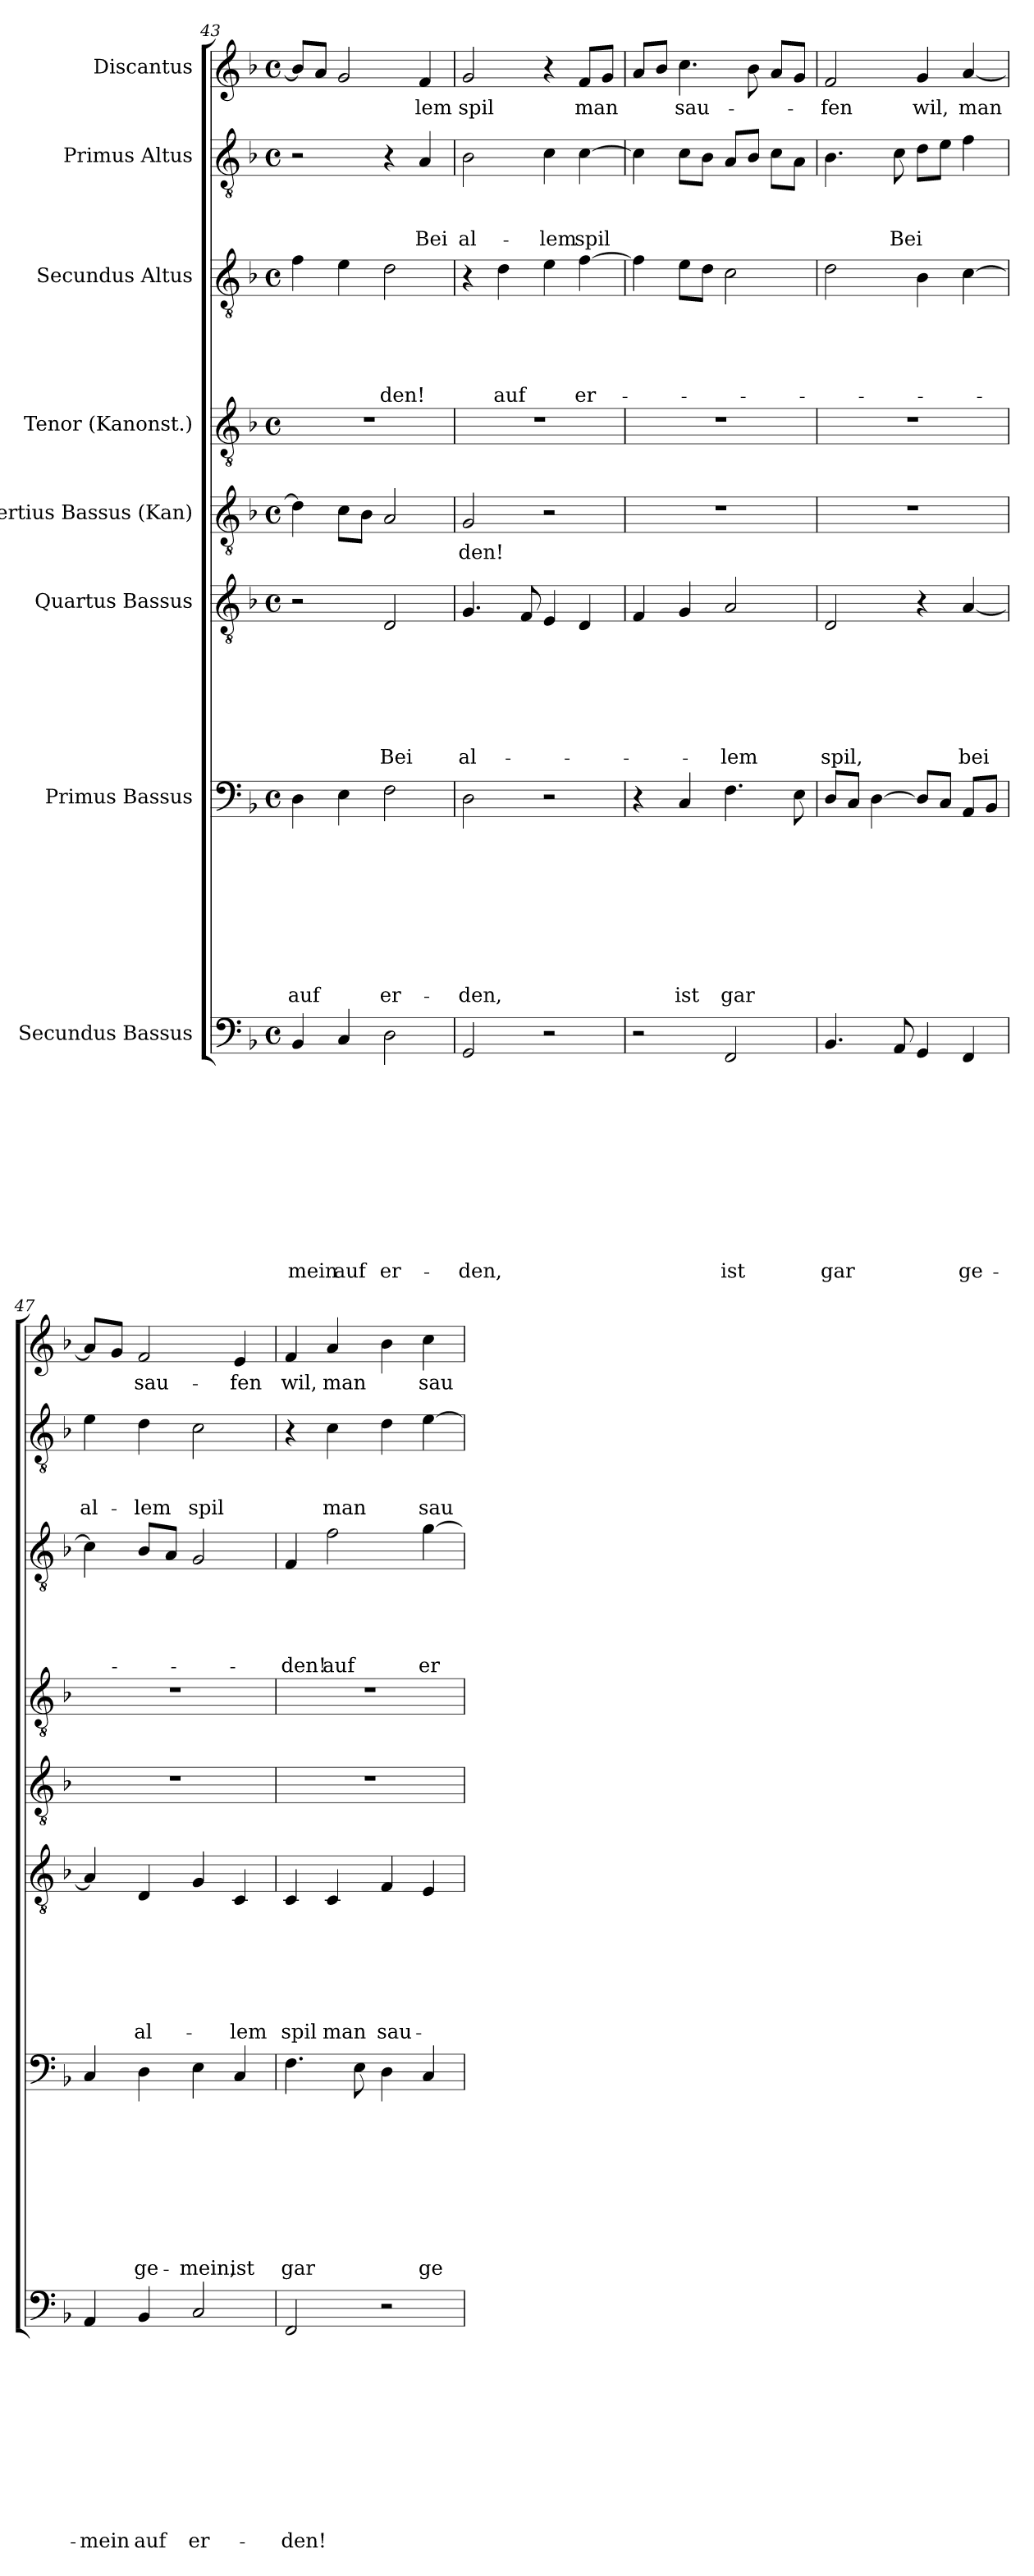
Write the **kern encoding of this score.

**kern	**text	**text	**text	**text	**text	**text	**text	**text	**text	**text	**text	**kern	**text	**text	**text	**text	**text	**text	**text	**text	**text	**kern	**text	**text	**text	**text	**text	**text	**text	**kern	**text	**kern	**kern	**text	**text	**text	**text	**text	**kern	**text	**text	**text	**kern	**text
*part8	*part8	*part8	*part8	*part8	*part8	*part8	*part8	*part8	*part8	*part8	*part8	*part7	*part7	*part7	*part7	*part7	*part7	*part7	*part7	*part7	*part7	*part6	*part6	*part6	*part6	*part6	*part6	*part6	*part6	*part5	*part5	*part4	*part3	*part3	*part3	*part3	*part3	*part3	*part2	*part2	*part2	*part2	*part1	*part1
*staff8	*staff8	*staff8	*staff8	*staff8	*staff8	*staff8	*staff8	*staff8	*staff8	*staff8	*staff8	*staff7	*staff7	*staff7	*staff7	*staff7	*staff7	*staff7	*staff7	*staff7	*staff7	*staff6	*staff6	*staff6	*staff6	*staff6	*staff6	*staff6	*staff6	*staff5	*staff5	*staff4	*staff3	*staff3	*staff3	*staff3	*staff3	*staff3	*staff2	*staff2	*staff2	*staff2	*staff1	*staff1
*I"Secundus Bassus	*	*	*	*	*	*	*	*	*	*	*	*I"Primus Bassus	*	*	*	*	*	*	*	*	*	*I"Quartus Bassus	*	*	*	*	*	*	*	*I"Tertius Bassus (Kan)	*	*I"Tenor (Kanonst.)	*I"Secundus Altus	*	*	*	*	*	*I"Primus Altus	*	*	*	*I"Discantus	*
*clefF4	*	*	*	*	*	*	*	*	*	*	*	*clefF4	*	*	*	*	*	*	*	*	*	*clefGv2	*	*	*	*	*	*	*	*clefGv2	*	*clefGv2	*clefGv2	*	*	*	*	*	*clefGv2	*	*	*	*clefG2	*
*k[b-]	*	*	*	*	*	*	*	*	*	*	*	*k[b-]	*	*	*	*	*	*	*	*	*	*k[b-]	*	*	*	*	*	*	*	*k[b-]	*	*k[b-]	*k[b-]	*	*	*	*	*	*k[b-]	*	*	*	*k[b-]	*
*F:	*	*	*	*	*	*	*	*	*	*	*	*F:	*	*	*	*	*	*	*	*	*	*F:	*	*	*	*	*	*	*	*F:	*	*F:	*F:	*	*	*	*	*	*F:	*	*	*	*F:	*
*M4/4	*	*	*	*	*	*	*	*	*	*	*	*M4/4	*	*	*	*	*	*	*	*	*	*M4/4	*	*	*	*	*	*	*	*M4/4	*	*M4/4	*M4/4	*	*	*	*	*	*M4/4	*	*	*	*M4/4	*
*met(c)	*	*	*	*	*	*	*	*	*	*	*	*met(c)	*	*	*	*	*	*	*	*	*	*met(c)	*	*	*	*	*	*	*	*met(c)	*	*met(c)	*met(c)	*	*	*	*	*	*met(c)	*	*	*	*met(c)	*
=43	=43	=43	=43	=43	=43	=43	=43	=43	=43	=43	=43	=43	=43	=43	=43	=43	=43	=43	=43	=43	=43	=43	=43	=43	=43	=43	=43	=43	=43	=43	=43	=43	=43	=43	=43	=43	=43	=43	=43	=43	=43	=43	=43	=43
!	!	!	!	!	!	!	!	!	!	!	!LO:LY:b	!	!	!	!	!	!	!	!	!	!LO:LY:b	!	!	!	!	!	!	!	!	!	!	!	!	!	!	!	!	!	!	!	!	!	!	!
4BB-/	.	.	.	.	.	.	.	.	.	.	-mein	4D\	.	.	.	.	.	.	.	.	auf	2r	.	.	.	.	.	.	.	4d\]	.	1r	4f\	.	.	.	.	.	2r	.	.	.	8b-/L]	.
.	.	.	.	.	.	.	.	.	.	.	.	.	.	.	.	.	.	.	.	.	.	.	.	.	.	.	.	.	.	.	.	.	.	.	.	.	.	.	.	.	.	.	8a/J	.
!	!	!	!	!	!	!	!	!	!	!	!LO:LY:b	!	!	!	!	!	!	!	!	!	!	!	!	!	!	!	!	!	!	!	!	!	!	!	!	!	!	!	!	!	!	!	!	!
4C/	.	.	.	.	.	.	.	.	.	.	auf	4E\	.	.	.	.	.	.	.	.	.	.	.	.	.	.	.	.	.	8c\L	.	.	4e\	.	.	.	.	.	.	.	.	.	2g/	.
.	.	.	.	.	.	.	.	.	.	.	.	.	.	.	.	.	.	.	.	.	.	.	.	.	.	.	.	.	.	8B-\J	.	.	.	.	.	.	.	.	.	.	.	.	.	.
!	!	!	!	!	!	!	!	!	!	!	!LO:LY:b	!	!	!	!	!	!	!	!	!	!LO:LY:b	!	!	!	!	!	!	!	!LO:LY:b	!	!	!	!	!	!	!	!	!LO:LY:b	!	!	!	!	!	!
2D\	.	.	.	.	.	.	.	.	.	.	er-	2F\	.	.	.	.	.	.	.	.	er-	2D/	.	.	.	.	.	.	Bei	2A/	.	.	2d\	.	.	.	.	-den!	4r	.	.	.	.	.
!	!	!	!	!	!	!	!	!	!	!	!	!	!	!	!	!	!	!	!	!	!	!	!	!	!	!	!	!	!	!	!	!	!	!	!	!	!	!	!	!	!	!LO:LY:b	!	!LO:LY:b
.	.	.	.	.	.	.	.	.	.	.	.	.	.	.	.	.	.	.	.	.	.	.	.	.	.	.	.	.	.	.	.	.	.	.	.	.	.	.	4A/	.	.	Bei	4f/	-lem
=44	=44	=44	=44	=44	=44	=44	=44	=44	=44	=44	=44	=44	=44	=44	=44	=44	=44	=44	=44	=44	=44	=44	=44	=44	=44	=44	=44	=44	=44	=44	=44	=44	=44	=44	=44	=44	=44	=44	=44	=44	=44	=44	=44	=44
!	!	!	!	!	!	!	!	!	!	!	!LO:LY:b	!	!	!	!	!	!	!	!	!	!LO:LY:b	!	!	!	!	!	!	!	!LO:LY:b	!	!LO:LY:b	!	!	!	!	!	!	!	!	!	!	!LO:LY:b	!	!LO:LY:b
2GG/	.	.	.	.	.	.	.	.	.	.	-den,	2D\	.	.	.	.	.	.	.	.	-den,	4.G/	.	.	.	.	.	.	al-	2G/	-den!	1r	4r	.	.	.	.	.	2B-\	.	.	al-	2g/	spil
!	!	!	!	!	!	!	!	!	!	!	!	!	!	!	!	!	!	!	!	!	!	!	!	!	!	!	!	!	!	!	!	!	!	!	!	!	!	!LO:LY:b	!	!	!	!	!	!
.	.	.	.	.	.	.	.	.	.	.	.	.	.	.	.	.	.	.	.	.	.	.	.	.	.	.	.	.	.	.	.	.	4d\	.	.	.	.	auf	.	.	.	.	.	.
.	.	.	.	.	.	.	.	.	.	.	.	.	.	.	.	.	.	.	.	.	.	8F/	.	.	.	.	.	.	.	.	.	.	.	.	.	.	.	.	.	.	.	.	.	.
!	!	!	!	!	!	!	!	!	!	!	!	!	!	!	!	!	!	!	!	!	!	!	!	!	!	!	!	!	!	!	!	!	!	!	!	!	!	!	!	!	!	!LO:LY:b	!	!
2r	.	.	.	.	.	.	.	.	.	.	.	2r	.	.	.	.	.	.	.	.	.	4E/	.	.	.	.	.	.	.	2r	.	.	4e\	.	.	.	.	.	4c\	.	.	-lem	4r	.
!	!	!	!	!	!	!	!	!	!	!	!	!	!	!	!	!	!	!	!	!	!	!	!	!	!	!	!	!	!	!	!	!	!	!	!	!	!	!LO:LY:b	!	!	!	!LO:LY:b	!	!LO:LY:b
.	.	.	.	.	.	.	.	.	.	.	.	.	.	.	.	.	.	.	.	.	.	4D/	.	.	.	.	.	.	.	.	.	.	[4f\	.	.	.	.	er-	[4c\	.	.	spil	8f/L	man
.	.	.	.	.	.	.	.	.	.	.	.	.	.	.	.	.	.	.	.	.	.	.	.	.	.	.	.	.	.	.	.	.	.	.	.	.	.	.	.	.	.	.	8g/J	.
=45	=45	=45	=45	=45	=45	=45	=45	=45	=45	=45	=45	=45	=45	=45	=45	=45	=45	=45	=45	=45	=45	=45	=45	=45	=45	=45	=45	=45	=45	=45	=45	=45	=45	=45	=45	=45	=45	=45	=45	=45	=45	=45	=45	=45
2r	.	.	.	.	.	.	.	.	.	.	.	4r	.	.	.	.	.	.	.	.	.	4F/	.	.	.	.	.	.	.	1r	.	1r	4f\]	.	.	.	.	.	4c\]	.	.	.	8a/L	.
.	.	.	.	.	.	.	.	.	.	.	.	.	.	.	.	.	.	.	.	.	.	.	.	.	.	.	.	.	.	.	.	.	.	.	.	.	.	.	.	.	.	.	8b-/J	.
!	!	!	!	!	!	!	!	!	!	!	!	!	!	!	!	!	!	!	!	!	!LO:LY:b	!	!	!	!	!	!	!	!	!	!	!	!	!	!	!	!	!	!	!	!	!	!	!LO:LY:b
.	.	.	.	.	.	.	.	.	.	.	.	4C/	.	.	.	.	.	.	.	.	ist	4G/	.	.	.	.	.	.	.	.	.	.	8e\L	.	.	.	.	.	8c\L	.	.	.	4.cc\	sau-
.	.	.	.	.	.	.	.	.	.	.	.	.	.	.	.	.	.	.	.	.	.	.	.	.	.	.	.	.	.	.	.	.	8d\J	.	.	.	.	.	8B-\J	.	.	.	.	.
!	!	!	!	!	!	!	!	!	!	!	!LO:LY:b	!	!	!	!	!	!	!	!	!	!LO:LY:b	!	!	!	!	!	!	!	!LO:LY:b	!	!	!	!	!	!	!	!	!	!	!	!	!	!	!
2FF/	.	.	.	.	.	.	.	.	.	.	ist	4.F\	.	.	.	.	.	.	.	.	gar	2A/	.	.	.	.	.	.	-lem	.	.	.	2c\	.	.	.	.	.	8A/L	.	.	.	.	.
.	.	.	.	.	.	.	.	.	.	.	.	.	.	.	.	.	.	.	.	.	.	.	.	.	.	.	.	.	.	.	.	.	.	.	.	.	.	.	8B-/J	.	.	.	8b-\	.
.	.	.	.	.	.	.	.	.	.	.	.	.	.	.	.	.	.	.	.	.	.	.	.	.	.	.	.	.	.	.	.	.	.	.	.	.	.	.	8c\L	.	.	.	8a/L	.
.	.	.	.	.	.	.	.	.	.	.	.	8E\	.	.	.	.	.	.	.	.	.	.	.	.	.	.	.	.	.	.	.	.	.	.	.	.	.	.	8A\J	.	.	.	8g/J	.
!!LO:LB:g=z
=46	=46	=46	=46	=46	=46	=46	=46	=46	=46	=46	=46	=46	=46	=46	=46	=46	=46	=46	=46	=46	=46	=46	=46	=46	=46	=46	=46	=46	=46	=46	=46	=46	=46	=46	=46	=46	=46	=46	=46	=46	=46	=46	=46	=46
!	!	!	!	!	!	!	!	!	!	!	!LO:LY:b	!	!	!	!	!	!	!	!	!	!	!	!	!	!	!	!	!	!LO:LY:b	!	!	!	!	!	!	!	!	!	!	!	!	!	!	!LO:LY:b
4.BB-/	.	.	.	.	.	.	.	.	.	.	gar	8D/L	.	.	.	.	.	.	.	.	.	2D/	.	.	.	.	.	.	spil,	1r	.	1r	2d\	.	.	.	.	.	4.B-\	.	.	.	2f/	-fen
.	.	.	.	.	.	.	.	.	.	.	.	8C/J	.	.	.	.	.	.	.	.	.	.	.	.	.	.	.	.	.	.	.	.	.	.	.	.	.	.	.	.	.	.	.	.
.	.	.	.	.	.	.	.	.	.	.	.	[4D\	.	.	.	.	.	.	.	.	.	.	.	.	.	.	.	.	.	.	.	.	.	.	.	.	.	.	.	.	.	.	.	.
!	!	!	!	!	!	!	!	!	!	!	!	!	!	!	!	!	!	!	!	!	!	!	!	!	!	!	!	!	!	!	!	!	!	!	!	!	!	!	!	!	!	!LO:LY:b	!	!
8AA/	.	.	.	.	.	.	.	.	.	.	.	.	.	.	.	.	.	.	.	.	.	.	.	.	.	.	.	.	.	.	.	.	.	.	.	.	.	.	8c\	.	.	Bei	.	.
!	!	!	!	!	!	!	!	!	!	!	!	!	!	!	!	!	!	!	!	!	!	!	!	!	!	!	!	!	!	!	!	!	!	!	!	!	!	!	!	!	!	!	!	!LO:LY:b
4GG/	.	.	.	.	.	.	.	.	.	.	.	8D/L]	.	.	.	.	.	.	.	.	.	4r	.	.	.	.	.	.	.	.	.	.	4B-\	.	.	.	.	.	8d\L	.	.	.	4g/	wil,
.	.	.	.	.	.	.	.	.	.	.	.	8C/J	.	.	.	.	.	.	.	.	.	.	.	.	.	.	.	.	.	.	.	.	.	.	.	.	.	.	8e\J	.	.	.	.	.
!	!	!	!	!	!	!	!	!	!	!	!LO:LY:b	!	!	!	!	!	!	!	!	!	!	!	!	!	!	!	!	!	!LO:LY:b	!	!	!	!	!	!	!	!	!	!	!	!	!	!	!LO:LY:b
4FF/	.	.	.	.	.	.	.	.	.	.	ge-	8AA/L	.	.	.	.	.	.	.	.	.	[4A/	.	.	.	.	.	.	bei	.	.	.	[4c\	.	.	.	.	.	4f\	.	.	.	[4a/	man
.	.	.	.	.	.	.	.	.	.	.	.	8BB-/J	.	.	.	.	.	.	.	.	.	.	.	.	.	.	.	.	.	.	.	.	.	.	.	.	.	.	.	.	.	.	.	.
=47	=47	=47	=47	=47	=47	=47	=47	=47	=47	=47	=47	=47	=47	=47	=47	=47	=47	=47	=47	=47	=47	=47	=47	=47	=47	=47	=47	=47	=47	=47	=47	=47	=47	=47	=47	=47	=47	=47	=47	=47	=47	=47	=47	=47
!	!	!	!	!	!	!	!	!	!	!	!LO:LY:b	!	!	!	!	!	!	!	!	!	!	!	!	!	!	!	!	!	!	!	!	!	!	!	!	!	!	!	!	!	!	!LO:LY:b	!	!
4AA/	.	.	.	.	.	.	.	.	.	.	-mein	4C/	.	.	.	.	.	.	.	.	.	4A/]	.	.	.	.	.	.	.	1r	.	1r	4c\]	.	.	.	.	.	4e\	.	.	al-	8a/L]	.
.	.	.	.	.	.	.	.	.	.	.	.	.	.	.	.	.	.	.	.	.	.	.	.	.	.	.	.	.	.	.	.	.	.	.	.	.	.	.	.	.	.	.	8g/J	.
!	!	!	!	!	!	!	!	!	!	!	!LO:LY:b	!	!	!	!	!	!	!	!	!	!LO:LY:b	!	!	!	!	!	!	!	!LO:LY:b	!	!	!	!	!	!	!	!	!	!	!	!	!LO:LY:b	!	!LO:LY:b
4BB-/	.	.	.	.	.	.	.	.	.	.	auf	4D\	.	.	.	.	.	.	.	.	ge-	4D/	.	.	.	.	.	.	al-	.	.	.	8B-/L	.	.	.	.	.	4d\	.	.	-lem	2f/	sau-
.	.	.	.	.	.	.	.	.	.	.	.	.	.	.	.	.	.	.	.	.	.	.	.	.	.	.	.	.	.	.	.	.	8A/J	.	.	.	.	.	.	.	.	.	.	.
!	!	!	!	!	!	!	!	!	!	!	!LO:LY:b	!	!	!	!	!	!	!	!	!	!LO:LY:b	!	!	!	!	!	!	!	!	!	!	!	!	!	!	!	!	!	!	!	!	!LO:LY:b	!	!
2C/	.	.	.	.	.	.	.	.	.	.	er-	4E\	.	.	.	.	.	.	.	.	-mein,	4G/	.	.	.	.	.	.	.	.	.	.	2G/	.	.	.	.	.	2c\	.	.	spil	.	.
!	!	!	!	!	!	!	!	!	!	!	!	!	!	!	!	!	!	!	!	!	!LO:LY:b	!	!	!	!	!	!	!	!LO:LY:b	!	!	!	!	!	!	!	!	!	!	!	!	!	!	!LO:LY:b
.	.	.	.	.	.	.	.	.	.	.	.	4C/	.	.	.	.	.	.	.	.	ist	4C/	.	.	.	.	.	.	-lem	.	.	.	.	.	.	.	.	.	.	.	.	.	4e/	-fen
=48	=48	=48	=48	=48	=48	=48	=48	=48	=48	=48	=48	=48	=48	=48	=48	=48	=48	=48	=48	=48	=48	=48	=48	=48	=48	=48	=48	=48	=48	=48	=48	=48	=48	=48	=48	=48	=48	=48	=48	=48	=48	=48	=48	=48
!	!	!	!	!	!	!	!	!	!	!	!LO:LY:b	!	!	!	!	!	!	!	!	!	!LO:LY:b	!	!	!	!	!	!	!	!LO:LY:b	!	!	!	!	!	!	!	!	!LO:LY:b	!	!	!	!	!	!LO:LY:b
2FF/	.	.	.	.	.	.	.	.	.	.	-den!	4.F\	.	.	.	.	.	.	.	.	gar	4C/	.	.	.	.	.	.	spil	1r	.	1r	4F/	.	.	.	.	-den!	4r	.	.	.	4f/	wil,
!	!	!	!	!	!	!	!	!	!	!	!	!	!	!	!	!	!	!	!	!	!	!	!	!	!	!	!	!	!LO:LY:b	!	!	!	!	!	!	!	!	!LO:LY:b	!	!	!	!LO:LY:b	!	!LO:LY:b
.	.	.	.	.	.	.	.	.	.	.	.	.	.	.	.	.	.	.	.	.	.	4C/	.	.	.	.	.	.	man	.	.	.	2f\	.	.	.	.	auf	4c\	.	.	man	4a/	man
.	.	.	.	.	.	.	.	.	.	.	.	8E\	.	.	.	.	.	.	.	.	.	.	.	.	.	.	.	.	.	.	.	.	.	.	.	.	.	.	.	.	.	.	.	.
!	!	!	!	!	!	!	!	!	!	!	!	!	!	!	!	!	!	!	!	!	!	!	!	!	!	!	!	!	!LO:LY:b	!	!	!	!	!	!	!	!	!	!	!	!	!	!	!
2r	.	.	.	.	.	.	.	.	.	.	.	4D\	.	.	.	.	.	.	.	.	.	4F/	.	.	.	.	.	.	sau-	.	.	.	.	.	.	.	.	.	4d\	.	.	.	4b-\	.
!	!	!	!	!	!	!	!	!	!	!	!	!	!	!	!	!	!	!	!	!	!LO:LY:b	!	!	!	!	!	!	!	!	!	!	!	!	!	!	!	!	!LO:LY:b	!	!	!	!LO:LY:b	!	!LO:LY:b
.	.	.	.	.	.	.	.	.	.	.	.	4C/	.	.	.	.	.	.	.	.	ge-	4E/	.	.	.	.	.	.	.	.	.	.	[4g\	.	.	.	.	er-	[4e\	.	.	sau-	4cc\	sau-
=	=	=	=	=	=	=	=	=	=	=	=	=	=	=	=	=	=	=	=	=	=	=	=	=	=	=	=	=	=	=	=	=	=	=	=	=	=	=	=	=	=	=	=	=
*-	*-	*-	*-	*-	*-	*-	*-	*-	*-	*-	*-	*-	*-	*-	*-	*-	*-	*-	*-	*-	*-	*-	*-	*-	*-	*-	*-	*-	*-	*-	*-	*-	*-	*-	*-	*-	*-	*-	*-	*-	*-	*-	*-	*-
